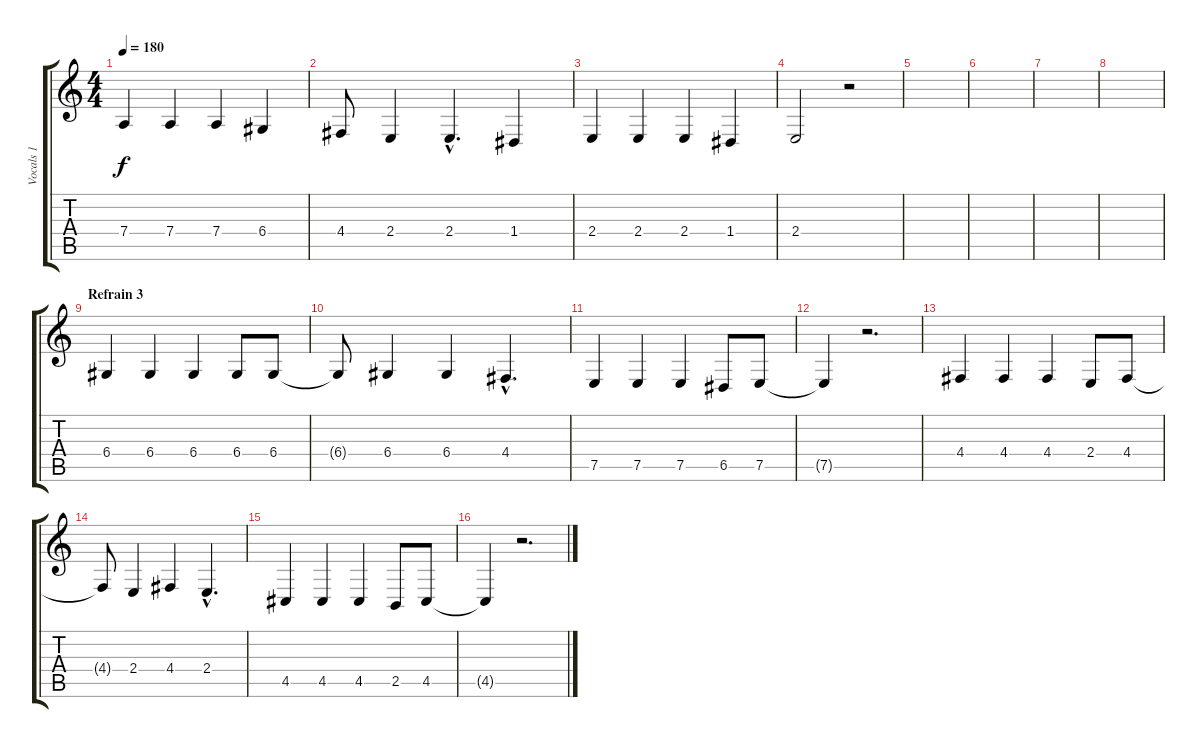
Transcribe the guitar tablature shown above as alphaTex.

\track ("Vocals 1" "Vocals 1") {instrument lead6voice}
\staff {score tabs}
\tuning (E4 B3 G3 D3 A2 E2) {hide}
\ts (4 4)
\tempo 180
\clef g2
\ks c
7.4.4{dy f} 7.4.4 7.4.4 6.4.4 |
4.4.8 2.4.4 2.4{hac}.4{d} 1.4.4 |
2.4.4 2.4.4 2.4.4 1.4.4 |
2.4.2 r.2 |
|
|
|
|
\section ("" "Refrain 3")
6.4.4 6.4.4 6.4.4 6.4.8 6.4.8 |
6.4{t}.8 6.4.4 6.4.4 4.4{hac}.4{d} |
7.5.4 7.5.4 7.5.4 6.5.8 7.5.8 |
7.5{t}.4 r.2{d} |
4.4.4 4.4.4 4.4.4 2.4.8 4.4.8 |
4.4{t}.8 2.4.4 4.4.4 2.4{hac}.4{d} |
4.5.4 4.5.4 4.5.4 2.5.8 4.5.8 |
4.5{t}.4 r.2{d}
